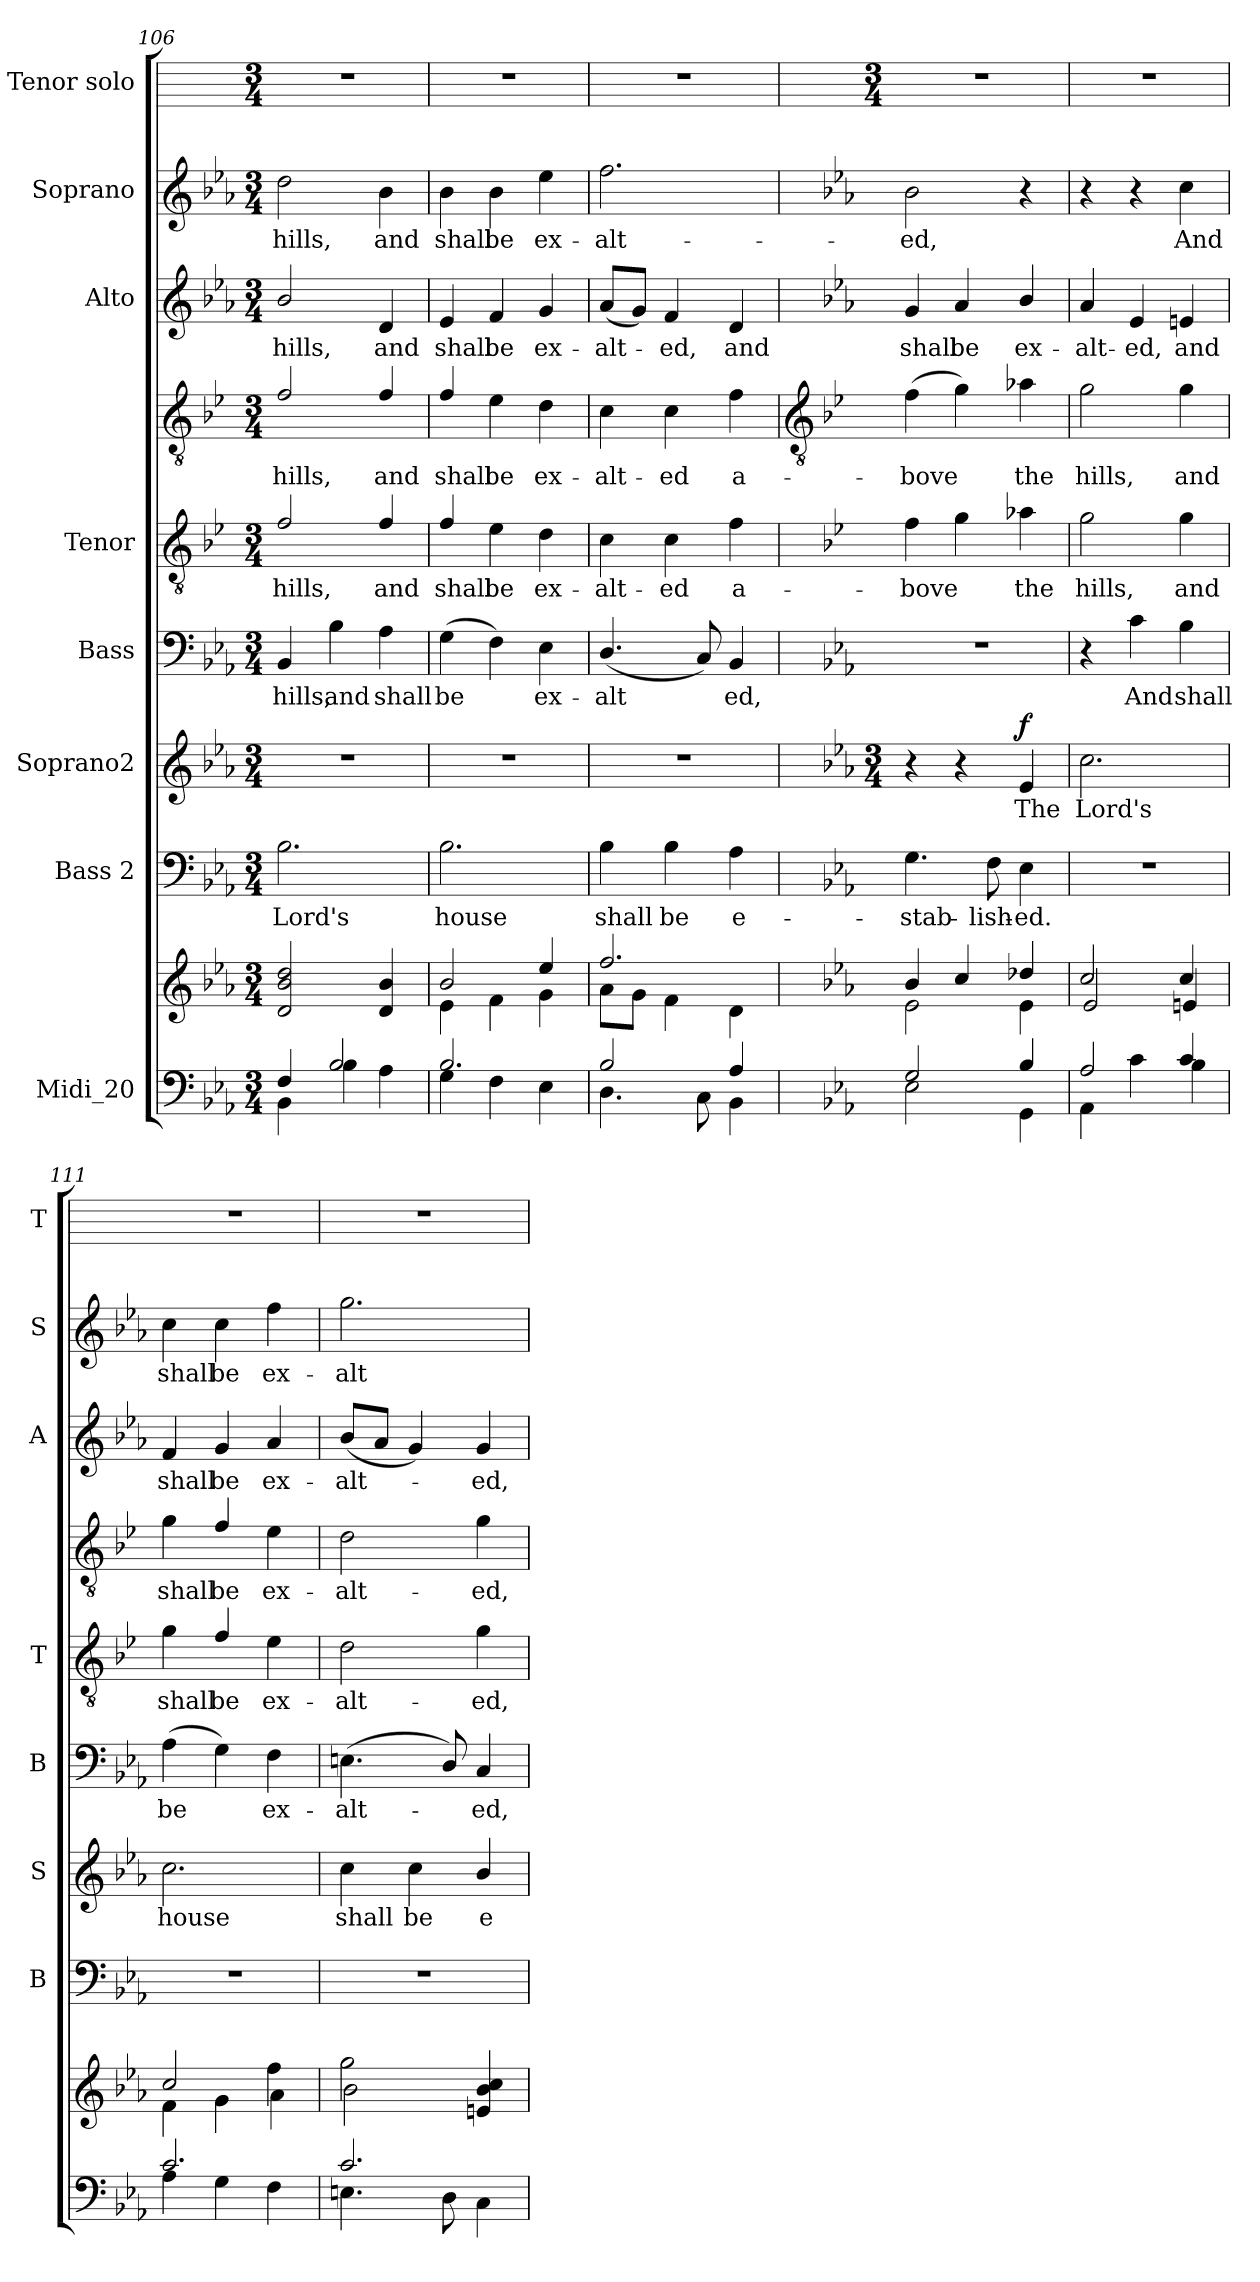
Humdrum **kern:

**kern	**kern	**kern	**text	**kern	**text	**dynam	**kern	**text	**kern	**text	**kern	**text	**kern	**text	**kern	**text	**kern
*part8	*part8	*part7	*part7	*part6	*part6	*part6	*part5	*part5	*part4	*part4	*part4	*part4	*part3	*part3	*part2	*part2	*part1
*staff10	*staff9	*staff8	*staff8	*staff7	*staff7	*staff7	*staff6	*staff6	*staff5	*staff5	*staff4	*staff4	*staff3	*staff3	*staff2	*staff2	*staff1
*I"Midi_20	*	*I"Bass 2	*	*I"Soprano2	*	*	*I"Bass	*	*I"Tenor	*	*	*	*I"Alto	*	*I"Soprano	*	*I"Tenor solo
*	*	*I'B	*	*I'S	*	*	*I'B	*	*I'T	*	*	*	*I'A	*	*I'S	*	*I'T
*clefF4	*clefG2	*clefF4	*	*clefG2	*	*	*clefF4	*	*clefGv2	*	*clefGv2	*	*clefG2	*	*clefG2	*	*
*	*	*	*	*	*	*	*	*	*ITrd4c7	*	*ITrd4c7	*	*	*	*	*	*
*k[b-e-a-]	*k[b-e-a-]	*k[b-e-a-]	*	*k[b-e-a-]	*	*	*k[b-e-a-]	*	*k[b-e-a-]	*	*k[b-e-a-]	*	*k[b-e-a-]	*	*k[b-e-a-]	*	*
*E-:	*E-:	*E-:	*	*E-:	*	*	*E-:	*	*E-:	*	*E-:	*	*E-:	*	*E-:	*	*
*M3/4	*M3/4	*M3/4	*	*M3/4	*	*	*M3/4	*	*M3/4	*	*M3/4	*	*M3/4	*	*M3/4	*	*M3/4
=106	=106	=106	=106	=106	=106	=106	=106	=106	=106	=106	=106	=106	=106	=106	=106	=106	=106
*^	*^	*	*	*	*	*	*	*	*	*	*	*	*	*	*	*	*
!	!	!	!LO:N:vis=1	!	!LO:LY:b	!	!	!	!	!LO:LY:b	!	!LO:LY:b	!	!LO:LY:b	!	!LO:LY:b	!	!LO:LY:b	!
4F/	4BB-\	2d/ 2b-/ 2dd/	2.ryy	2.B-	Lord's	2.r	.	.	4BB-	hills,	2B-/	hills,	2B-/	hills,	2b-/	hills,	2dd	hills,	2.r
!	!	!	!	!	!	!	!	!	!	!LO:LY:b	!	!	!	!	!	!	!	!	!
2B-/	4B-	.	.	.	.	.	.	.	4B-	and	.	.	.	.	.	.	.	.	.
!	!	!	!	!	!	!	!	!	!	!LO:LY:b	!	!LO:LY:b	!	!LO:LY:b	!	!LO:LY:b	!	!LO:LY:b	!
.	4A-	4d/ 4b-/	.	.	.	.	.	.	4A-	shall	4B-/	and	4B-/	and	4d	and	4b-	and	.
=107	=107	=107	=107	=107	=107	=107	=107	=107	=107	=107	=107	=107	=107	=107	=107	=107	=107	=107	=107
!	!	!	!	!	!LO:LY:b	!	!	!	!	!LO:LY:b	!	!LO:LY:b	!	!LO:LY:b	!	!LO:LY:b	!	!LO:LY:b	!
2.B-/	4G	2b-/	4e-\	2.B-	house	2.r	.	.	(>4G	be	4B-/	shall	4B-/	shall	4e-	shall	4b-	shall	2.r
!	!	!	!	!	!	!	!	!	!	!	!	!LO:LY:b	!	!LO:LY:b	!	!LO:LY:b	!	!LO:LY:b	!
.	4F	.	4f\	.	.	.	.	.	4F)	.	4A-	be	4A-	be	4f	be	4b-	be	.
!	!	!	!	!	!	!	!	!	!	!LO:LY:b	!	!LO:LY:b	!	!LO:LY:b	!	!LO:LY:b	!	!LO:LY:b	!
.	4E-	4ee-/	4g\	.	.	.	.	.	4E-	ex-	4G	ex-	4G	ex-	4g	ex-	4ee-	ex-	.
=108	=108	=108	=108	=108	=108	=108	=108	=108	=108	=108	=108	=108	=108	=108	=108	=108	=108	=108	=108
!	!	!	!	!	!LO:LY:b	!	!	!	!	!LO:LY:b	!	!LO:LY:b	!	!LO:LY:b	!	!LO:LY:b	!	!LO:LY:b	!
2B-/	4.D	2.ff/	8a-\L	4B-	shall	2.r	.	.	(<4.D/	-alt	4F	-alt-	4F	-alt-	(<8a-L	-alt-	2.ff	-alt-	2.r
.	.	.	8g\J	.	.	.	.	.	.	.	.	.	.	.	8gJ)	.	.	.	.
!	!	!	!	!	!LO:LY:b	!	!	!	!	!	!	!LO:LY:b	!	!LO:LY:b	!	!LO:LY:b	!	!	!
.	.	.	4f\	4B-	be	.	.	.	.	.	4F	-ed	4F	-ed	4f	ed,	.	.	.
.	8C	.	.	.	.	.	.	.	8C)	.	.	.	.	.	.	.	.	.	.
!	!	!	!	!	!LO:LY:b	!	!	!	!	!LO:LY:b	!	!LO:LY:b	!	!LO:LY:b	!	!LO:LY:b	!	!	!
4A-/	4BB-	.	4d\	4A-	e-	.	.	.	4BB-	ed,	4B-	a-	4B-	a-	4d	and	.	.	.
!!LO:LB:g=z
=109	=109	=109	=109	=109	=109	=109	=109	=109	=109	=109	=109	=109	=109	=109	=109	=109	=109	=109	=109
*	*	*	*	*	*	*	*	*	*	*	*	*	*clefGv2	*	*	*	*	*	*
*	*	*	*	*	*	*k[b-e-a-]	*	*	*	*	*	*	*	*	*	*	*	*	*
*	*	*	*	*	*	*E-:	*	*	*	*	*	*	*	*	*	*	*	*	*
*	*	*	*	*	*	*M3/4	*	*	*	*	*	*	*	*	*	*	*	*	*M3/4
!	!	!	!	!	!LO:LY:b	!	!	!	!LO:N:vis=1	!	!	!LO:LY:b	!	!LO:LY:b	!	!LO:LY:b	!	!LO:LY:b	!
2G/	2E-	4b-/	2e-\	4.G	-stab-	4r	.	.	2.r	.	4B-	-bove	(>4B-	-bove	4g	shall	2b-	-ed,	2.r
!	!	!	!	!	!	!	!	!	!	!	!	!	!	!	!	!LO:LY:b	!	!	!
.	.	4cc/	.	.	.	4r	.	.	.	.	4c	.	4c)	.	4a-	be	.	.	.
!	!	!	!	!	!LO:LY:b	!	!	!	!	!	!	!	!	!	!	!	!	!	!
.	.	.	.	8F	-lish-	.	.	.	.	.	.	.	.	.	.	.	.	.	.
!	!	!	!	!	!LO:LY:b	!	!LO:LY:b	!LO:DY:b	!	!	!	!LO:LY:b	!	!LO:LY:b	!	!LO:LY:b	!	!	!
4B-/	4GG\	4dd-X/	4e-\	4E-	-ed.	4e-	The	f	.	.	4d-X	the	4d-X	the	4b-/	ex-	4r	.	.
=110	=110	=110	=110	=110	=110	=110	=110	=110	=110	=110	=110	=110	=110	=110	=110	=110	=110	=110	=110
!	!	!	!	!LO:N:vis=1	!	!	!LO:LY:b	!	!	!	!	!LO:LY:b	!	!LO:LY:b	!	!LO:LY:b	!	!	!
2A-/	4AA-\	2cc/	2e-/	2.r	.	2.cc	Lord's	.	4r	.	2c	hills,	2c	hills,	4a-	-alt-	4r	.	2.r
!	!	!	!	!	!	!	!	!	!	!LO:LY:b	!	!	!	!	!	!LO:LY:b	!	!	!
.	4c	.	.	.	.	.	.	.	4c	And	.	.	.	.	4e-	-ed,	4r	.	.
!	!	!	!	!	!	!	!	!	!	!LO:LY:b	!	!LO:LY:b	!	!LO:LY:b	!	!LO:LY:b	!	!LO:LY:b	!
4c/	4B-	4cc/	4en/	.	.	.	.	.	4B-	shall	4c	and	4c	and	4en	and	4cc	And	.
=111	=111	=111	=111	=111	=111	=111	=111	=111	=111	=111	=111	=111	=111	=111	=111	=111	=111	=111	=111
!	!	!	!	!LO:N:vis=1	!	!	!LO:LY:b	!	!	!LO:LY:b	!	!LO:LY:b	!	!LO:LY:b	!	!LO:LY:b	!	!LO:LY:b	!
2.c/	4A-	2cc/	4f\	2.r	.	2.cc	house	.	(>4A-	be	4c	shall	4c	shall	4f	shall	4cc	shall	2.r
!	!	!	!	!	!	!	!	!	!	!	!	!LO:LY:b	!	!LO:LY:b	!	!LO:LY:b	!	!LO:LY:b	!
.	4G	.	4g\	.	.	.	.	.	4G)	.	4B-/	be	4B-/	be	4g	be	4cc	be	.
!	!	!	!	!	!	!	!	!	!	!LO:LY:b	!	!LO:LY:b	!	!LO:LY:b	!	!LO:LY:b	!	!LO:LY:b	!
.	4F	4ff\	4a-\	.	.	.	.	.	4F	ex-	4A-	ex-	4A-	ex-	4a-	ex-	4ff	ex-	.
=112	=112	=112	=112	=112	=112	=112	=112	=112	=112	=112	=112	=112	=112	=112	=112	=112	=112	=112	=112
!	!	!	!	!LO:N:vis=1	!	!	!LO:LY:b	!	!	!LO:LY:b	!	!LO:LY:b	!	!LO:LY:b	!	!LO:LY:b	!	!LO:LY:b	!
2.c/	4.En	2gg\	2b-\	2.r	.	4cc	shall	.	(<4.En	-alt-	2G	-alt-	2G	-alt-	(<8b-L	-alt-	2.gg	-alt-	2.r
.	.	.	.	.	.	.	.	.	.	.	.	.	.	.	8a-J	.	.	.	.
!	!	!	!	!	!	!	!LO:LY:b	!	!	!	!	!	!	!	!	!	!	!	!
.	.	.	.	.	.	4cc	be	.	.	.	.	.	.	.	4g)	.	.	.	.
.	8D	.	.	.	.	.	.	.	8D/)	.	.	.	.	.	.	.	.	.	.
!	!	!	!	!	!	!	!LO:LY:b	!	!	!LO:LY:b	!	!LO:LY:b	!	!LO:LY:b	!	!LO:LY:b	!	!	!
.	4C	4en/ 4b-/ 4cc/	4ryy	.	.	4b-/	e-	.	4C	ed,	4c	-ed,	4c	-ed,	4g	ed,	.	.	.
*v	*v	*	*	*	*	*	*	*	*	*	*	*	*	*	*	*	*	*	*
*	*v	*v	*	*	*	*	*	*	*	*	*	*	*	*	*	*	*	*
=	=	=	=	=	=	=	=	=	=	=	=	=	=	=	=	=	=
*-	*-	*-	*-	*-	*-	*-	*-	*-	*-	*-	*-	*-	*-	*-	*-	*-	*-
